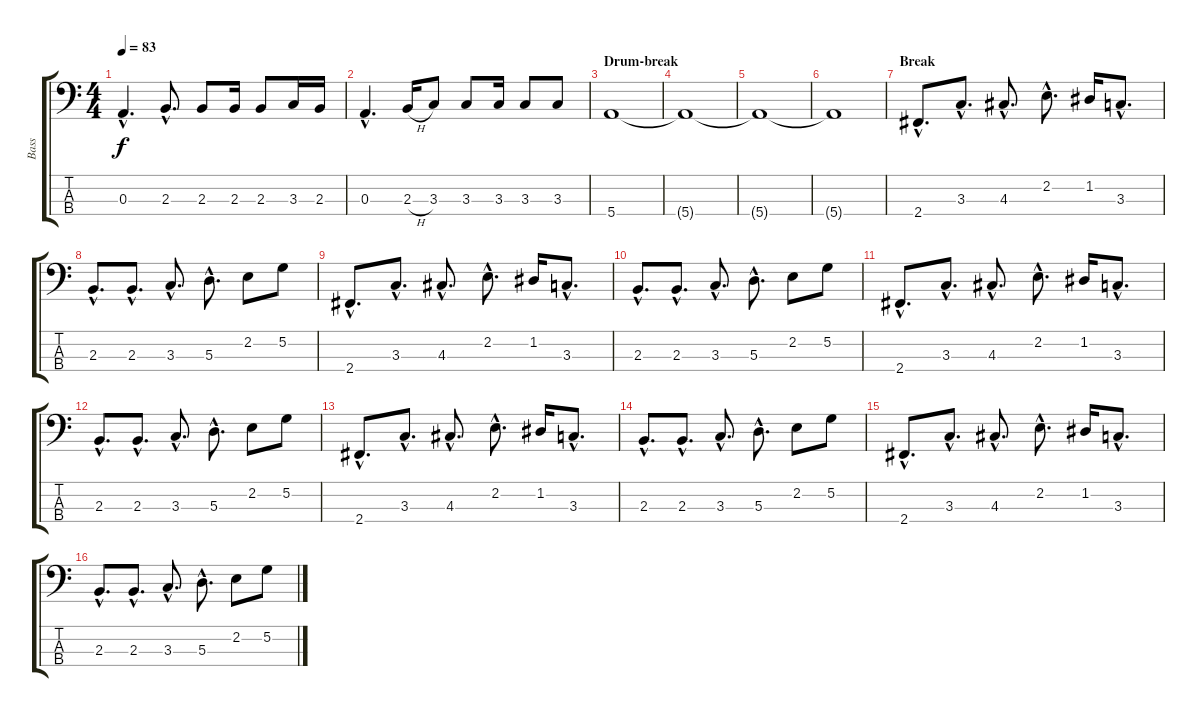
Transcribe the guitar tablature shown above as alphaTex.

\track ("Bass" "Bass") {instrument electricbassfinger}
\staff {score tabs}
\tuning (G2 D2 A1 E1) {hide}
\ts (4 4)
\tempo 83
\clef f4
\ks c
0.3{hac}.4{d dy f} 2.3{hac}.8{d} 2.3.8 2.3.16 2.3.8 3.3.16 2.3.16 |
0.3{hac}.4{d} 2.3{h}.16 3.3.8 3.3.8 3.3.16 3.3.8 3.3.8 |
\section ("" "Drum-break")
5.4.1 |
5.4{t}.1 |
5.4{t}.1 |
5.4{t}.1 |
\section ("" "Break")
2.4{hac}.8{d} 3.3{hac}.8{d} 4.3{hac}.8{d} 2.2{hac}.8{d} 1.2.16 3.3{hac}.8{d} |
2.3{hac}.8{d} 2.3{hac}.8{d} 3.3{hac}.8{d} 5.3{hac}.8{d} 2.2.8 5.2.8 |
2.4{hac}.8{d} 3.3{hac}.8{d} 4.3{hac}.8{d} 2.2{hac}.8{d} 1.2.16 3.3{hac}.8{d} |
2.3{hac}.8{d} 2.3{hac}.8{d} 3.3{hac}.8{d} 5.3{hac}.8{d} 2.2.8 5.2.8 |
2.4{hac}.8{d} 3.3{hac}.8{d} 4.3{hac}.8{d} 2.2{hac}.8{d} 1.2.16 3.3{hac}.8{d} |
2.3{hac}.8{d} 2.3{hac}.8{d} 3.3{hac}.8{d} 5.3{hac}.8{d} 2.2.8 5.2.8 |
2.4{hac}.8{d} 3.3{hac}.8{d} 4.3{hac}.8{d} 2.2{hac}.8{d} 1.2.16 3.3{hac}.8{d} |
2.3{hac}.8{d} 2.3{hac}.8{d} 3.3{hac}.8{d} 5.3{hac}.8{d} 2.2.8 5.2.8 |
2.4{hac}.8{d} 3.3{hac}.8{d} 4.3{hac}.8{d} 2.2{hac}.8{d} 1.2.16 3.3{hac}.8{d} |
2.3{hac}.8{d} 2.3{hac}.8{d} 3.3{hac}.8{d} 5.3{hac}.8{d} 2.2.8 5.2.8
